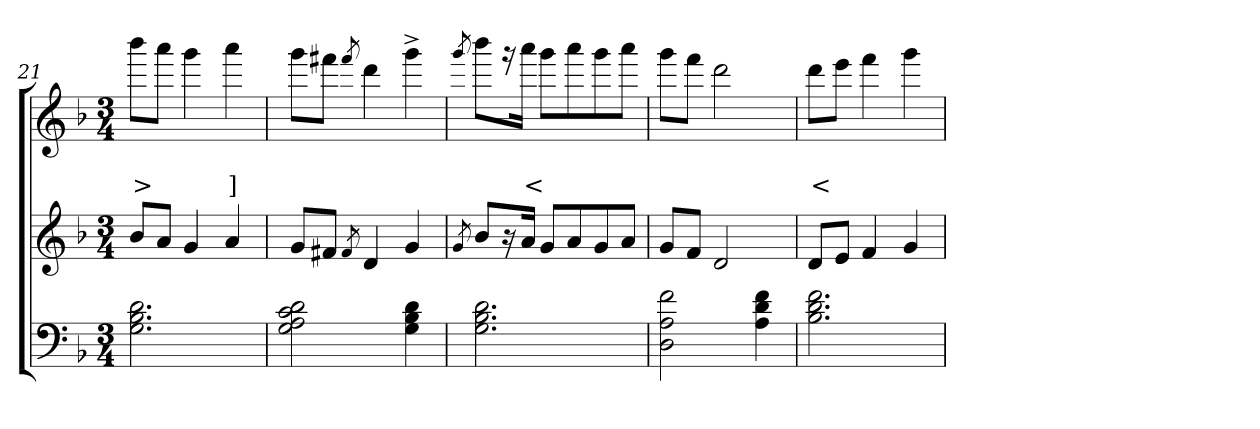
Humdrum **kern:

**kern	**kern	**kern	**text	**text
*part3	*part2	*part1	*part1	*part1
*staff3	*staff2	*staff1	*staff1	*staff1
*clefF4	*clefG2	*clefG2	*	*
*k[b-]	*k[b-]	*k[b-]	*	*
*M3/4	*M3/4	*M3/4	*	*
=21	=21	=21	=21	=21
2.d 2.B- 2.G	8b-L	8bbb-L	.	>
.	8aJ	8aaaJ	.	.
.	4g	4ggg	.	.
.	4a	4aaa	.	]
=22	=22	=22	=22	=22
2d 2c 2A 2G	8gL	8gggL	.	.
.	8f#XJ	8fff#XJ	.	.
.	8qf#/	8qfff#/	.	.
.	4d	4ddd	.	.
4d 4B- 4G	4g	4ggg^>	.	.
=23	=23	=23	=23	=23
.	8qg/	8qggg/	.	.
2.d 2.B- 2.G	8b-L	8bbb-L	.	.
.	16r	16r	.	.
.	16aJk	16aaaJk	.	<
.	8gL	8gggL	.	.
.	8a	8aaa	.	.
.	8g	8ggg	.	.
.	8aJ	8aaaJ	.	.
=24	=24	=24	=24	=24
2f 2A 2D	8gL	8gggL	.	.
.	8fJ	8fffJ	.	.
.	2d	2ddd	.	.
4f 4d 4A	.	.	.	.
=25	=25	=25	=25	=25
2.f 2.d 2.B-	8dL	8dddL	.	<
.	8eJ	8eeeJ	.	.
.	4f	4fff	.	.
.	4g	4ggg	.	.
=	=	=	=	=
*-	*-	*-	*-	*-
